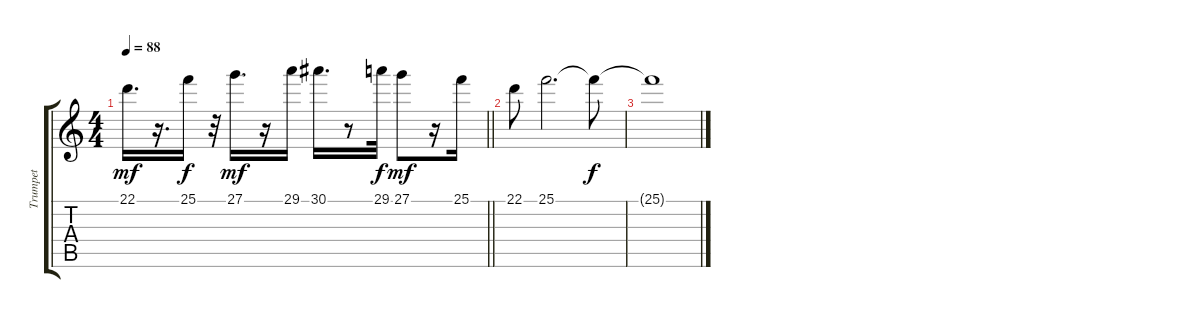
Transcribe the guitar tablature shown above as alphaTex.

\track ("Trumpet" "Trumpet") {instrument trumpet}
\staff {score tabs}
\tuning (E4 B3 G3 D3 A2 E2) {hide}
\ts (4 4)
\tempo 88
\clef g2
\barLineRight lightlight
\ks c
22.1.16{d dy mf} r.16{d} 25.1.16{dy f} r.32 27.1.16{d dy mf} r.16 29.1.16 30.1.16{d} r.8 29.1.32{dy f} 27.1.8{dy mf} r.16 25.1.16 |
22.1.8 25.1.2{d} 25.1{t}.8{dy f} |
25.1{t}.1
